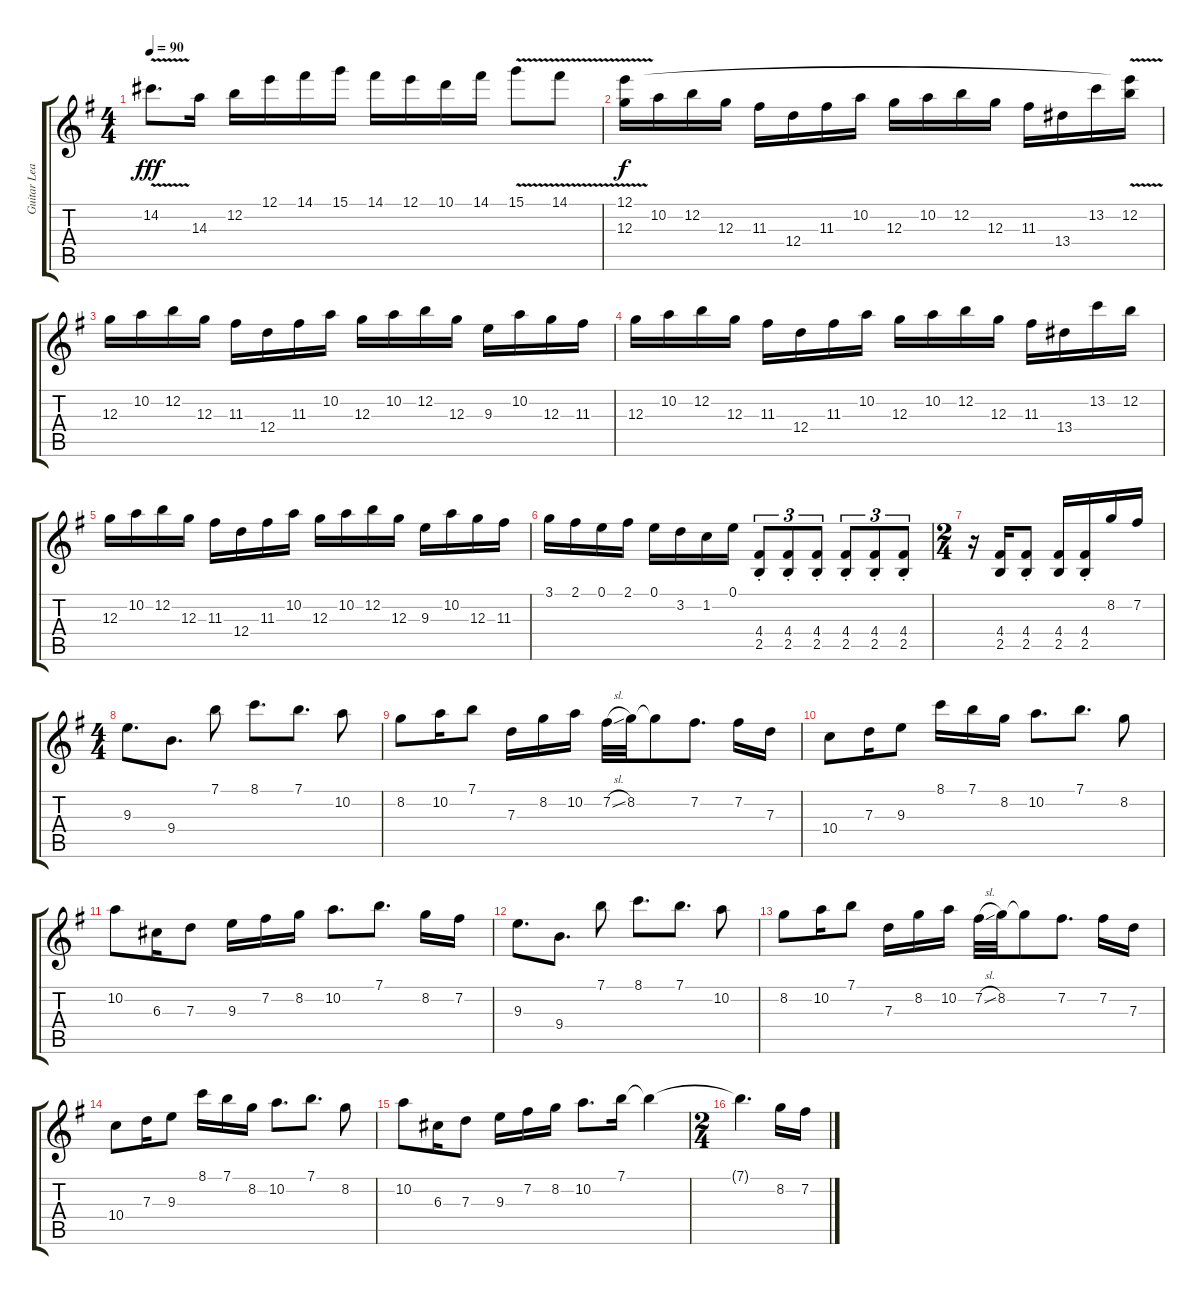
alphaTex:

\track ("Guitar Lead" "Guitar Lea") {instrument distortionguitar}
\staff {score tabs}
\tuning (E4 B3 G3 D3 A2 D2) {hide}
\ts (4 4)
\tempo 90
\clef g2
\ks g
14.2{v}.8{d dy fff} 14.3.16 12.2.16 12.1.16 14.1.16 15.1.16 14.1.16 12.1.16 10.1.16 14.1.16 15.1{v}.8 14.1{v}.8 |
(12.1{v} 12.3).16{dy f} 10.2.16 12.2.16 12.3.16 11.3.16 12.4.16 11.3.16 10.2.16 12.3.16 10.2.16 12.2.16 12.3.16 11.3.16 13.4.16 13.2.16 (12.1{t} 12.2).16 |
12.3.16 10.2.16 12.2.16 12.3.16 11.3.16 12.4.16 11.3.16 10.2.16 12.3.16 10.2.16 12.2.16 12.3.16 9.3.16 10.2.16 12.3.16 11.3.16 |
12.3.16 10.2.16 12.2.16 12.3.16 11.3.16 12.4.16 11.3.16 10.2.16 12.3.16 10.2.16 12.2.16 12.3.16 11.3.16 13.4.16 13.2.16 12.2.16 |
12.3.16 10.2.16 12.2.16 12.3.16 11.3.16 12.4.16 11.3.16 10.2.16 12.3.16 10.2.16 12.2.16 12.3.16 9.3.16 10.2.16 12.3.16 11.3.16 |
3.1.16{balance 0} 2.1.16 0.1.16 2.1.16 0.1.16 3.2.16 1.2.16 0.1.16 (4.4{st} 2.5{st}).8{tu (3 2)} (4.4{st} 2.5{st}).8{tu (3 2)} (4.4{st} 2.5{st}).8{tu (3 2)} (4.4{st} 2.5{st}).8{tu (3 2)} (4.4{st} 2.5{st}).8{tu (3 2)} (4.4{st} 2.5{st}).8{tu (3 2)} |
\ts (2 4)
r.16 (4.4 2.5).16 (4.4{st} 2.5{st}).8 (4.4 2.5).16 (4.4{st} 2.5{st}).16 8.2.16{balance 8} 7.2.16 |
\ts (4 4)
9.3.8{d} 9.4.8{d} 7.1.8 8.1.8{d} 7.1.8{d} 10.2.8 |
8.2.8 10.2.16 7.1.8 7.3.16 8.2.16 10.2.16 7.2{sl}.32 8.2.32 8.2{t}.8 7.2.8{d} 7.2.16 7.3.16 |
10.4.8 7.3.16 9.3.8 8.1.16 7.1.16 8.2.16 10.2.8{d} 7.1.8{d} 8.2.8 |
10.2.8 6.3.16 7.3.8 9.3.16 7.2.16 8.2.16 10.2.8{d} 7.1.8{d} 8.2.16 7.2.16 |
9.3.8{d} 9.4.8{d} 7.1.8 8.1.8{d} 7.1.8{d} 10.2.8 |
8.2.8 10.2.16 7.1.8 7.3.16 8.2.16 10.2.16 7.2{sl}.32 8.2.32 8.2{t}.8 7.2.8{d} 7.2.16 7.3.16 |
10.4.8 7.3.16 9.3.8 8.1.16 7.1.16 8.2.16 10.2.8{d} 7.1.8{d} 8.2.8 |
10.2.8 6.3.16 7.3.8 9.3.16 7.2.16 8.2.16 10.2.8{d} 7.1.16 7.1{t}.4 |
\ts (2 4)
7.1{t}.4{d} 8.2.16 7.2.16
